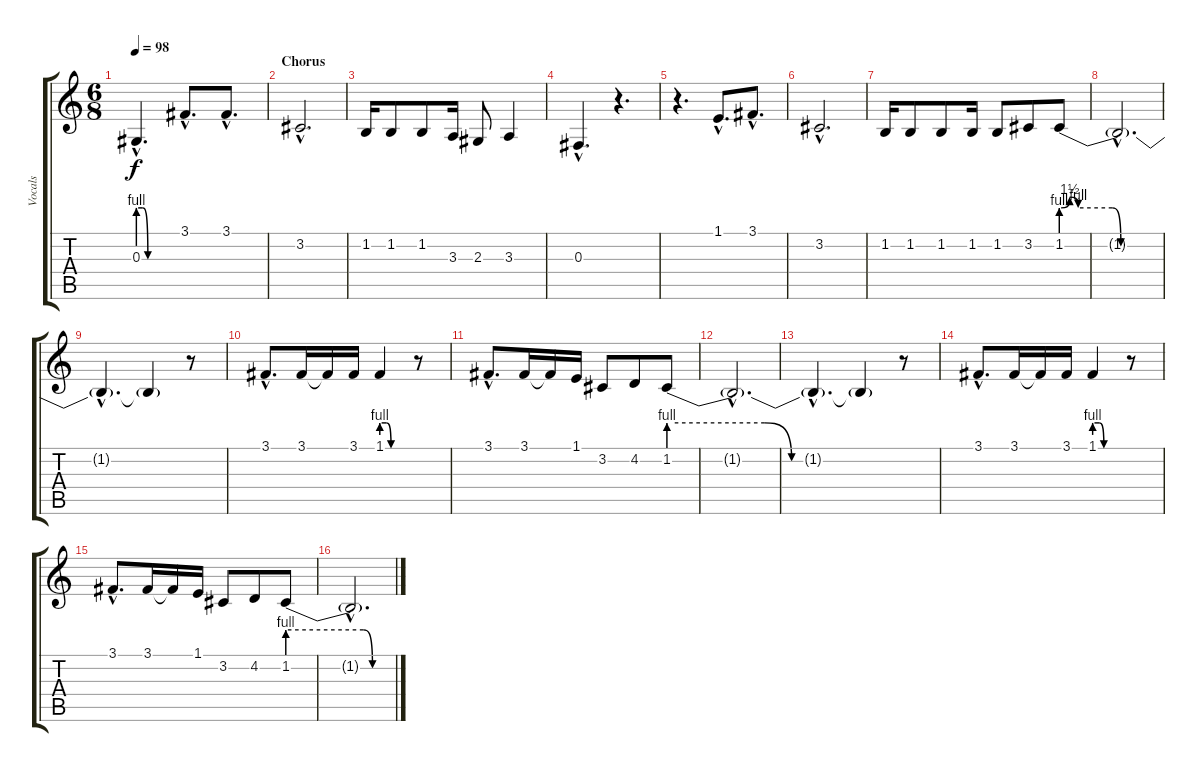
\track ("Vocals" "Vocals") {instrument altosax}
\staff {score tabs}
\tuning (Eb4 Bb3 Gb3 Db3 Ab2 Db2) {hide}
\ts (6 8)
\tempo 98
\clef g2
\ks c
0.3{be (custom 0 4 7 4 15 0 60 0) hac}.4{d dy f} 3.1{hac}.8{d} 3.1{hac}.8{d} |
\section ("" "Chorus")
3.2{hac}.2{d} |
1.2.16 1.2.8 1.2.8 3.3.16 2.3.8 3.3.4 |
0.3{hac}.4{d} r.4{d} |
r.4{d} 1.1{hac}.8{d} 3.1{hac}.8{d} |
3.2{hac}.2{d} |
1.2.16 1.2.8 1.2.8 1.2.16 1.2.8 3.2.8 1.2{be (custom 0 4 5 6 10 4 30 4 35 0 60 0)}.8 |
1.2{hac t}.2{d} |
1.2{hac t}.4{d} 1.2{t}.4 r.8 |
3.1{hac}.8{d} 3.1.16 3.1{t}.16 3.1.16 1.1{be (custom 0 4 10 4 20 0 60 0)}.4 r.8 |
3.1{hac}.8{d} 3.1.16 3.1{t}.16 1.1.16 3.2.8 4.2.8 1.2{be (custom 0 4 25 4 32 0 60 0)}.8 |
1.2{hac t}.2{d} |
1.2{hac t}.4{d} 1.2{t}.4 r.8 |
3.1{hac}.8{d} 3.1.16 3.1{t}.16 3.1.16 1.1{be (custom 0 4 10 4 20 0 60 0)}.4 r.8 |
3.1{hac}.8{d} 3.1.16 3.1{t}.16 1.1.16 3.2.8 4.2.8 1.2{be (custom 0 4 42 4 47 0 60 0)}.8 |
1.2{hac t}.2{d}
